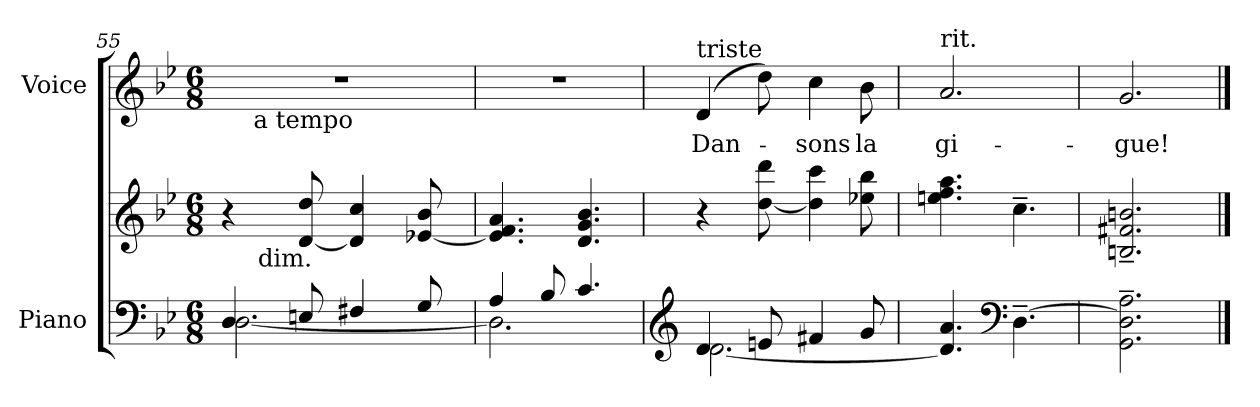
**kern	**kern	**kern	**text
*part2	*part2	*part1	*part1
*staff3	*staff2	*staff1	*staff1
*I"Piano	*	*I"Voice	*
*I'Pno.	*	*I'Voice	*
*clefF4	*clefG2	*clefG2	*
*k[b-e-]	*k[b-e-]	*k[b-e-]	*
*B-:	*B-:	*B-:	*
*M6/8	*M6/8	*M6/8	*
=55	=55	=55	=55
*^	*	*	*
!	!	!	!LO:N:vis=1	!
*	*	*^	*^	*
4Di/	[<2.Di\	4r	16ryy	2.r	16ryy	.
.	.	.	64ryy	.	128ryy	.
.	.	.	.	.	512.ryy	.
!	!	!	!	!	!LO:TX:b:t=a tempo	!
.	.	.	.	.	2ryy	.
!	!	!	!LO:TX:b:t=dim.	!	!	!
.	.	.	2ryy	.	.	.
8Eni/	.	[<8di/ 8ddi	.	.	.	.
4F#Xi/	.	4di/] 4cci	.	.	.	.
.	.	.	.	.	8ryy	.
.	.	.	8ryy	.	.	.
8Gi/	.	[<8e-Xi/ 8b-i	.	.	.	.
.	.	.	.	.	32ryy	.
.	.	.	32.ryy	.	.	.
.	.	.	.	.	64ryy	.
.	.	.	.	.	256ryy	.
.	.	.	.	.	1024ryy	.
=56	=56	=56	=56	=56	=56	=56
!	!	!	!	!LO:N:vis=1	!	!
*	*	*v	*v	*	*	*
*	*	*	*v	*v	*
4Ai/	2.Di\]	4.e-i/] 4.fi 4.ai	2.r	.
8B-i/	.	.	.	.
4.ci/	.	4.di/ 4.gi 4.b-i	.	.
!!LO:LB:g=z
=57	=57	=57	=57	=57
*clefG2	*	*	*	*
!	!	!	!LO:TX:a:t=triste	!
!	!	!	!	!LO:LY:b:color=#000000
4di/	[<2.di\	4r	(4di/	Dan-
8eni/	.	[<8ddi\ 8dddi	8ddi\)	.
!	!	!	!	!LO:LY:b:color=#000000
4f#Xi/	.	4ddi\] 4ccci	4cci\	-sons
!	!	!	!	!LO:LY:b:color=#000000
8gi/	.	8ee-Xi\ 8bb-i	8b-i\	la
*v	*v	*	*	*
=58	=58	=58	=58
!	!	!LO:TX:t=rit.	!
!	!	!	!LO:LY:b:color=#000000
4.di/] 4.ai	4.eeni\ 4.ffi 4.aai	2.ai/	gi-
*clefF4	*	*	*
[>4.D~i\	4.cc~i\	.	.
=59	=59	=59	=59
!	!	!	!LO:LY:b:color=#000000
2.GGi\~ 2.Di]~ 2.Ai~	2.Bni/~ 2.f#Xi~ 2.bni~	2.gi/	-gue!
==	==	==	==
*-	*-	*-	*-
